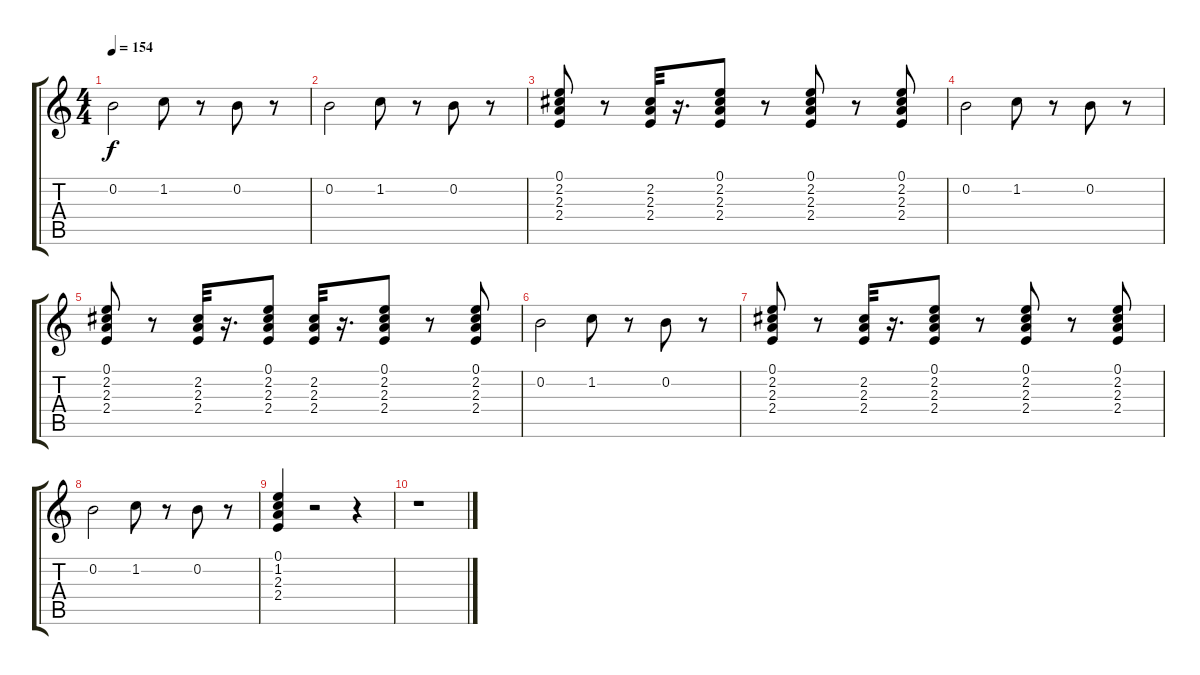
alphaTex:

\track "" {instrument overdrivenguitar}
\staff {score tabs}
\tuning (E4 B3 G3 D3 A2 E2) {hide}
\ts (4 4)
\tempo 154
\clef g2
\ks c
0.2.2{dy f volume 9} 1.2.8{volume 10} r.8 0.2.8{volume 11} r.8 |
0.2.2{volume 11} 1.2.8{volume 11} r.8 0.2.8 r.8 |
(0.1 2.2 2.3 2.4).8{volume 9} r.8 (2.2 2.3 2.4).32{volume 9} r.16{d} (0.1 2.2 2.3 2.4).8 r.8 (0.1 2.2 2.3 2.4).8{volume 8} r.8 (0.1 2.2 2.3 2.4).8 |
0.2.2{volume 9} 1.2.8{volume 10} r.8 0.2.8{volume 11} r.8 |
(0.1 2.2 2.3 2.4).8{volume 10} r.8 (2.2 2.3 2.4).32{volume 9} r.16{d} (0.1 2.2 2.3 2.4).8{volume 9} (2.2 2.3 2.4).32{volume 8} r.16{d} (0.1 2.2 2.3 2.4).8{volume 8} r.8 (0.1 2.2 2.3 2.4).8{volume 7} |
0.2.2 1.2.8{volume 9} r.8 0.2.8{volume 10} r.8 |
(0.1 2.2 2.3 2.4).8{volume 10} r.8 (2.2 2.3 2.4).32{volume 8} r.16{d} (0.1 2.2 2.3 2.4).8 r.8 (0.1 2.2 2.3 2.4).8{volume 8} r.8 (0.1 2.2 2.3 2.4).8{volume 8} |
0.2.2{volume 9} 1.2.8{volume 10} r.8 0.2.8{volume 11} r.8 |
(0.1 1.2 2.3 2.4).4{volume 11} r.2 r.4 |
r.1
